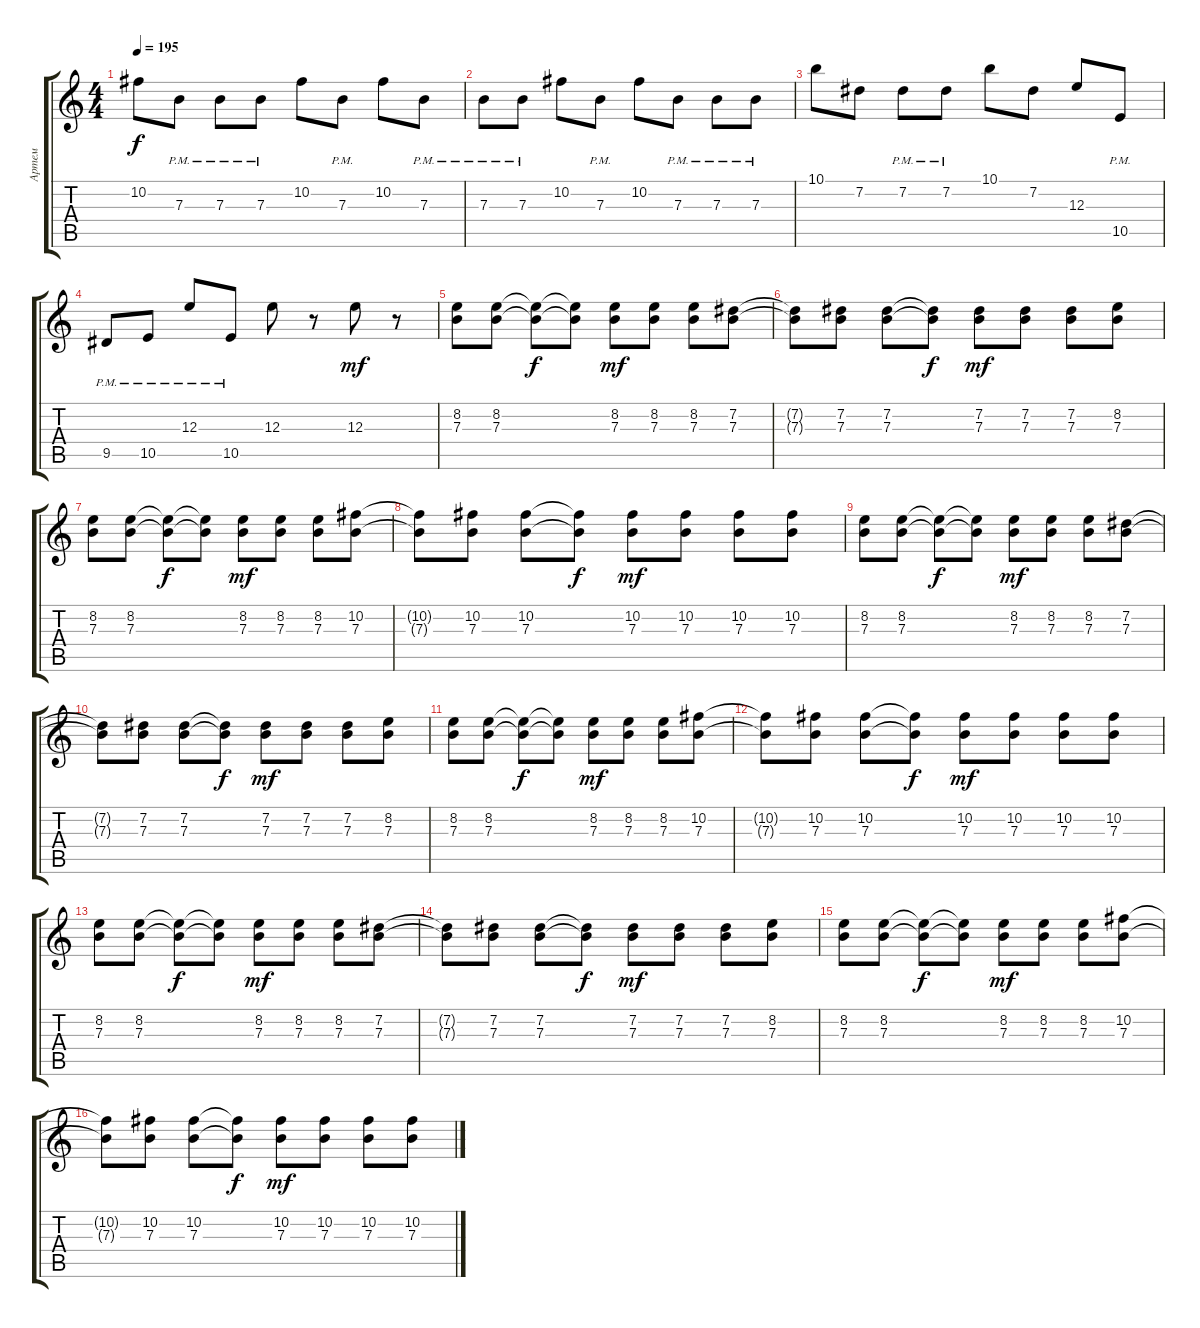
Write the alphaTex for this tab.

\track ("Артем " "Артем ") {instrument overdrivenguitar}
\staff {score tabs}
\tuning (Db4 Ab3 E3 B2 Gb2 B1) {hide}
\ts (4 4)
\tempo 195
\clef g2
\ks c
10.2.8{dy f} 7.3{pm}.8 7.3{pm}.8 7.3{pm}.8 10.2.8 7.3{pm}.8 10.2.8 7.3{pm}.8 |
7.3{pm}.8 7.3{pm}.8 10.2.8 7.3{pm}.8 10.2.8 7.3{pm}.8 7.3{pm}.8 7.3{pm}.8 |
10.1.8 7.2.8 7.2{pm}.8 7.2{pm}.8 10.1.8 7.2.8 12.3.8 10.5{pm}.8 |
9.5{pm}.8 10.5{pm}.8 12.3{pm}.8 10.5{pm}.8 12.3.8 r.8 12.3.8{dy mf} r.8 |
(8.2 7.3).8 (8.2 7.3).8 (8.2{t} 7.3{t}).8{dy f} (8.2{t} 7.3{t}).8 (8.2 7.3).8{dy mf} (8.2 7.3).8 (8.2 7.3).8 (7.2 7.3).8 |
(7.2{t} 7.3{t}).8 (7.2 7.3).8 (7.2 7.3).8 (7.2{t} 7.3{t}).8{dy f} (7.2 7.3).8{dy mf} (7.2 7.3).8 (7.2 7.3).8 (8.2 7.3).8 |
(8.2 7.3).8 (8.2 7.3).8 (8.2{t} 7.3{t}).8{dy f} (8.2{t} 7.3{t}).8 (8.2 7.3).8{dy mf} (8.2 7.3).8 (8.2 7.3).8 (10.2 7.3).8 |
(10.2{t} 7.3{t}).8 (10.2 7.3).8 (10.2 7.3).8 (10.2{t} 7.3{t}).8{dy f} (10.2 7.3).8{dy mf} (10.2 7.3).8 (10.2 7.3).8 (10.2 7.3).8 |
(8.2 7.3).8 (8.2 7.3).8 (8.2{t} 7.3{t}).8{dy f} (8.2{t} 7.3{t}).8 (8.2 7.3).8{dy mf} (8.2 7.3).8 (8.2 7.3).8 (7.2 7.3).8 |
(7.2{t} 7.3{t}).8 (7.2 7.3).8 (7.2 7.3).8 (7.2{t} 7.3{t}).8{dy f} (7.2 7.3).8{dy mf} (7.2 7.3).8 (7.2 7.3).8 (8.2 7.3).8 |
(8.2 7.3).8 (8.2 7.3).8 (8.2{t} 7.3{t}).8{dy f} (8.2{t} 7.3{t}).8 (8.2 7.3).8{dy mf} (8.2 7.3).8 (8.2 7.3).8 (10.2 7.3).8 |
(10.2{t} 7.3{t}).8 (10.2 7.3).8 (10.2 7.3).8 (10.2{t} 7.3{t}).8{dy f} (10.2 7.3).8{dy mf} (10.2 7.3).8 (10.2 7.3).8 (10.2 7.3).8 |
(8.2 7.3).8 (8.2 7.3).8 (8.2{t} 7.3{t}).8{dy f} (8.2{t} 7.3{t}).8 (8.2 7.3).8{dy mf} (8.2 7.3).8 (8.2 7.3).8 (7.2 7.3).8 |
(7.2{t} 7.3{t}).8 (7.2 7.3).8 (7.2 7.3).8 (7.2{t} 7.3{t}).8{dy f} (7.2 7.3).8{dy mf} (7.2 7.3).8 (7.2 7.3).8 (8.2 7.3).8 |
(8.2 7.3).8 (8.2 7.3).8 (8.2{t} 7.3{t}).8{dy f} (8.2{t} 7.3{t}).8 (8.2 7.3).8{dy mf} (8.2 7.3).8 (8.2 7.3).8 (10.2 7.3).8 |
(10.2{t} 7.3{t}).8 (10.2 7.3).8 (10.2 7.3).8 (10.2{t} 7.3{t}).8{dy f} (10.2 7.3).8{dy mf} (10.2 7.3).8 (10.2 7.3).8 (10.2 7.3).8
